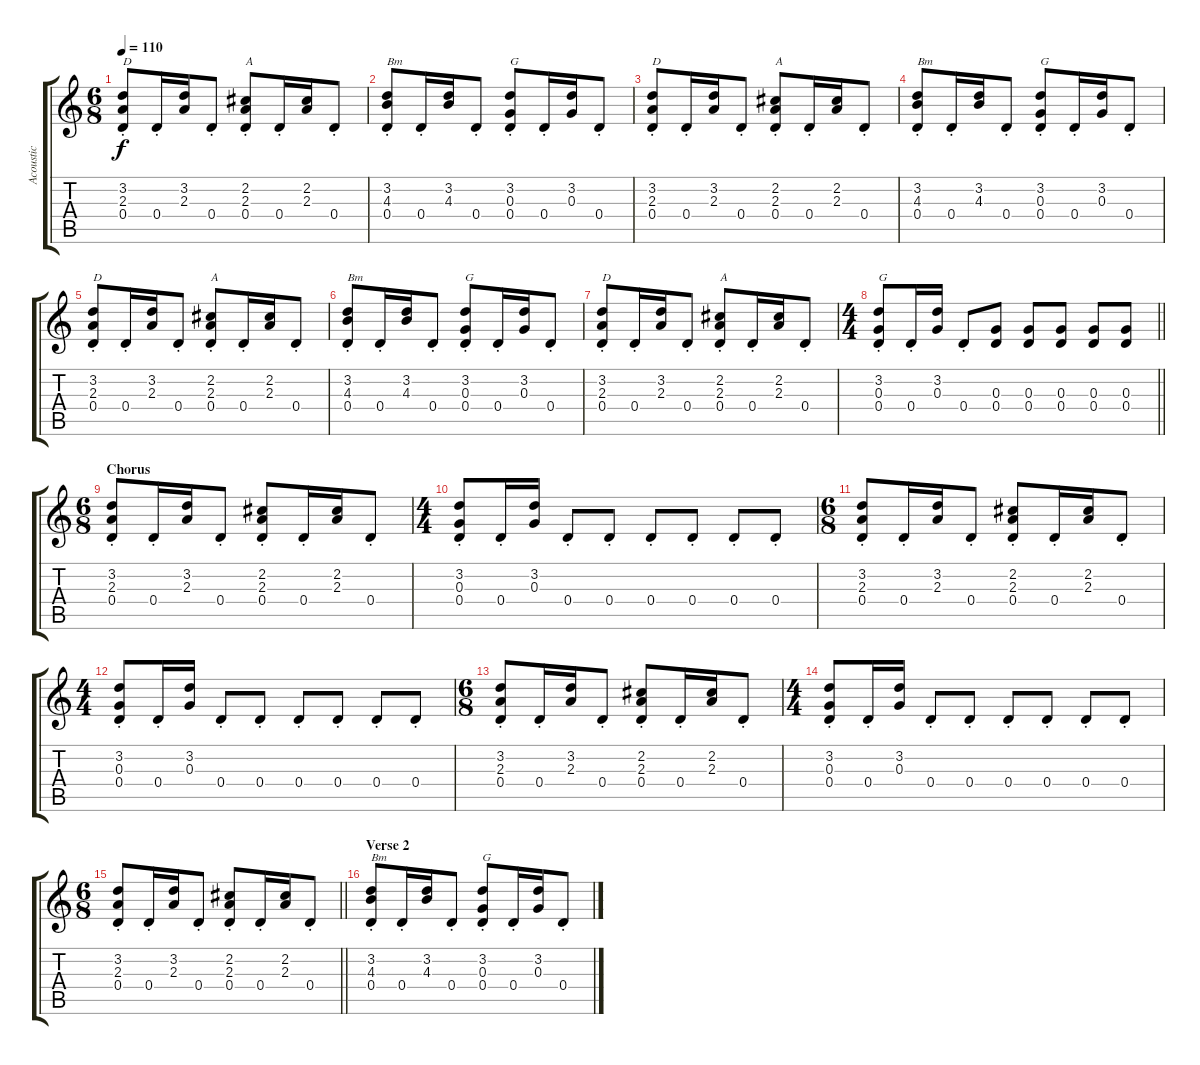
\track ("Acoustic" "Acoustic") {instrument acousticguitarsteel}
\staff {score tabs}
\tuning (E4 B3 G3 D3 A2 E2) {hide}
\ts (6 8)
\tempo 110
\clef g2
\ks c
(3.2 2.3 0.4{st}).8{txt "D" dy f} 0.4{st}.16 (3.2 2.3).16 0.4{st}.8 (2.2 2.3 0.4{st}).8{txt "A"} 0.4{st}.16 (2.2 2.3).16 0.4{st}.8 |
(3.2 4.3 0.4{st}).8{txt "Bm"} 0.4{st}.16 (3.2 4.3).16 0.4{st}.8 (3.2 0.3 0.4{st}).8{txt "G"} 0.4{st}.16 (3.2 0.3).16 0.4{st}.8 |
(3.2 2.3 0.4{st}).8{txt "D"} 0.4{st}.16 (3.2 2.3).16 0.4{st}.8 (2.2 2.3 0.4{st}).8{txt "A"} 0.4{st}.16 (2.2 2.3).16 0.4{st}.8 |
(3.2 4.3 0.4{st}).8{txt "Bm"} 0.4{st}.16 (3.2 4.3).16 0.4{st}.8 (3.2 0.3 0.4{st}).8{txt "G"} 0.4{st}.16 (3.2 0.3).16 0.4{st}.8 |
(3.2 2.3 0.4{st}).8{txt "D"} 0.4{st}.16 (3.2 2.3).16 0.4{st}.8 (2.2 2.3 0.4{st}).8{txt "A"} 0.4{st}.16 (2.2 2.3).16 0.4{st}.8 |
(3.2 4.3 0.4{st}).8{txt "Bm"} 0.4{st}.16 (3.2 4.3).16 0.4{st}.8 (3.2 0.3 0.4{st}).8{txt "G"} 0.4{st}.16 (3.2 0.3).16 0.4{st}.8 |
(3.2 2.3 0.4{st}).8{txt "D"} 0.4{st}.16 (3.2 2.3).16 0.4{st}.8 (2.2 2.3 0.4{st}).8{txt "A"} 0.4{st}.16 (2.2 2.3).16 0.4{st}.8 |
\ts (4 4)
\barLineRight lightlight
(3.2 0.3 0.4{st}).8{txt "G"} 0.4{st}.16 (3.2 0.3).16 0.4{st}.8 (0.3 0.4).8 (0.3 0.4).8 (0.3 0.4).8 (0.3 0.4).8 (0.3 0.4).8 |
\ts (6 8)
\section ("" "Chorus")
(3.2 2.3 0.4{st}).8 0.4{st}.16 (3.2 2.3).16 0.4{st}.8 (2.2 2.3 0.4{st}).8 0.4{st}.16 (2.2 2.3).16 0.4{st}.8 |
\ts (4 4)
(3.2 0.3 0.4{st}).8 0.4{st}.16 (3.2 0.3).16 0.4{st}.8 0.4{st}.8 0.4{st}.8 0.4{st}.8 0.4{st}.8 0.4{st}.8 |
\ts (6 8)
(3.2 2.3 0.4{st}).8 0.4{st}.16 (3.2 2.3).16 0.4{st}.8 (2.2 2.3 0.4{st}).8 0.4{st}.16 (2.2 2.3).16 0.4{st}.8 |
\ts (4 4)
(3.2 0.3 0.4{st}).8 0.4{st}.16 (3.2 0.3).16 0.4{st}.8 0.4{st}.8 0.4{st}.8 0.4{st}.8 0.4{st}.8 0.4{st}.8 |
\ts (6 8)
(3.2 2.3 0.4{st}).8 0.4{st}.16 (3.2 2.3).16 0.4{st}.8 (2.2 2.3 0.4{st}).8 0.4{st}.16 (2.2 2.3).16 0.4{st}.8 |
\ts (4 4)
(3.2 0.3 0.4{st}).8 0.4{st}.16 (3.2 0.3).16 0.4{st}.8 0.4{st}.8 0.4{st}.8 0.4{st}.8 0.4{st}.8 0.4{st}.8 |
\ts (6 8)
\barLineRight lightlight
(3.2 2.3 0.4{st}).8 0.4{st}.16 (3.2 2.3).16 0.4{st}.8 (2.2 2.3 0.4{st}).8 0.4{st}.16 (2.2 2.3).16 0.4{st}.8 |
\section ("" "Verse 2")
(3.2 4.3 0.4{st}).8{txt "Bm"} 0.4{st}.16 (3.2 4.3).16 0.4{st}.8 (3.2 0.3 0.4{st}).8{txt "G"} 0.4{st}.16 (3.2 0.3).16 0.4{st}.8
